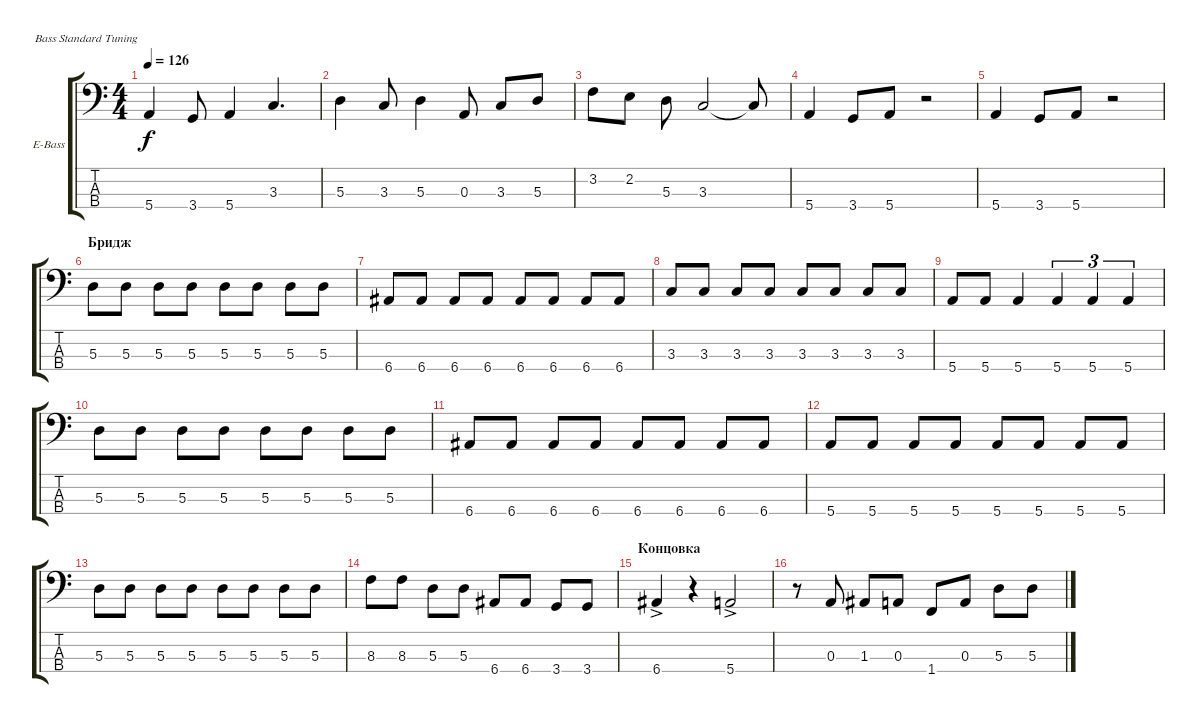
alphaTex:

\bracketExtendMode groupsimilarinstruments
\firstSystemTrackNameOrientation horizontal
\otherSystemsTrackNameOrientation horizontal
\track ("Виталий Дубинин" "E-Bass") {instrument electricbassfinger}
\staff {score tabs}
\tuning (G2 D2 A1 E1)
\ts (4 4)
\tempo 126
\clef f4
\ks c
5.4.4{dy f} 3.4.8 5.4.4 3.3.4{d} |
5.3.4 3.3.8 5.3.4 0.3.8 3.3.8 5.3.8 |
3.2.8 2.2.8 5.3.8 3.3.2 3.3{t}.8 |
5.4.4 3.4.8 5.4.8 r.2 |
5.4.4 3.4.8 5.4.8 r.2 |
\section ("" "Бридж")
5.3.8 5.3.8 5.3.8 5.3.8 5.3.8 5.3.8 5.3.8 5.3.8 |
6.4.8 6.4.8 6.4.8 6.4.8 6.4.8 6.4.8 6.4.8 6.4.8 |
3.3.8 3.3.8 3.3.8 3.3.8 3.3.8 3.3.8 3.3.8 3.3.8 |
5.4.8 5.4.8 5.4.4 5.4.4{tu (3 2)} 5.4.4{tu (3 2)} 5.4.4{tu (3 2)} |
5.3.8 5.3.8 5.3.8 5.3.8 5.3.8 5.3.8 5.3.8 5.3.8 |
6.4.8 6.4.8 6.4.8 6.4.8 6.4.8 6.4.8 6.4.8 6.4.8 |
5.4.8 5.4.8 5.4.8 5.4.8 5.4.8 5.4.8 5.4.8 5.4.8 |
5.3.8 5.3.8 5.3.8 5.3.8 5.3.8 5.3.8 5.3.8 5.3.8 |
8.3.8 8.3.8 5.3.8 5.3.8 6.4.8 6.4.8 3.4.8 3.4.8 |
\section ("" "Концовка")
6.4{ac}.4 r.4 5.4{ac}.2 |
r.8 0.3.8 1.3.8 0.3.8 1.4.8 0.3.8 5.3.8 5.3.8
